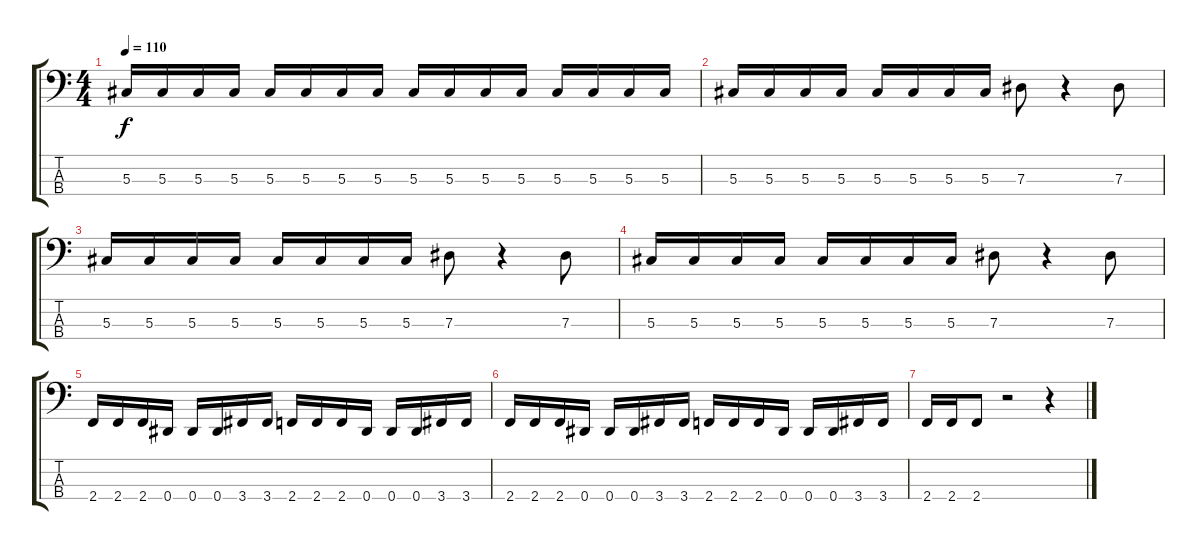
\track "" {instrument electricbasspick}
\staff {score tabs}
\tuning (Gb2 Db2 Ab1 Eb1) {hide}
\ts (4 4)
\tempo 110
\clef f4
\ks c
5.3.16{dy f} 5.3.16 5.3.16 5.3.16 5.3.16 5.3.16 5.3.16 5.3.16 5.3.16 5.3.16 5.3.16 5.3.16 5.3.16 5.3.16 5.3.16 5.3.16 |
5.3.16 5.3.16 5.3.16 5.3.16 5.3.16 5.3.16 5.3.16 5.3.16 7.3.8 r.4 7.3.8 |
5.3.16 5.3.16 5.3.16 5.3.16 5.3.16 5.3.16 5.3.16 5.3.16 7.3.8 r.4 7.3.8 |
5.3.16 5.3.16 5.3.16 5.3.16 5.3.16 5.3.16 5.3.16 5.3.16 7.3.8 r.4 7.3.8 |
2.4.16 2.4.16 2.4.16 0.4.16 0.4.16 0.4.16 3.4.16 3.4.16 2.4.16 2.4.16 2.4.16 0.4.16 0.4.16 0.4.16 3.4.16 3.4.16 |
2.4.16 2.4.16 2.4.16 0.4.16 0.4.16 0.4.16 3.4.16 3.4.16 2.4.16 2.4.16 2.4.16 0.4.16 0.4.16 0.4.16 3.4.16 3.4.16 |
2.4.16 2.4.16 2.4.8 r.2 r.4
